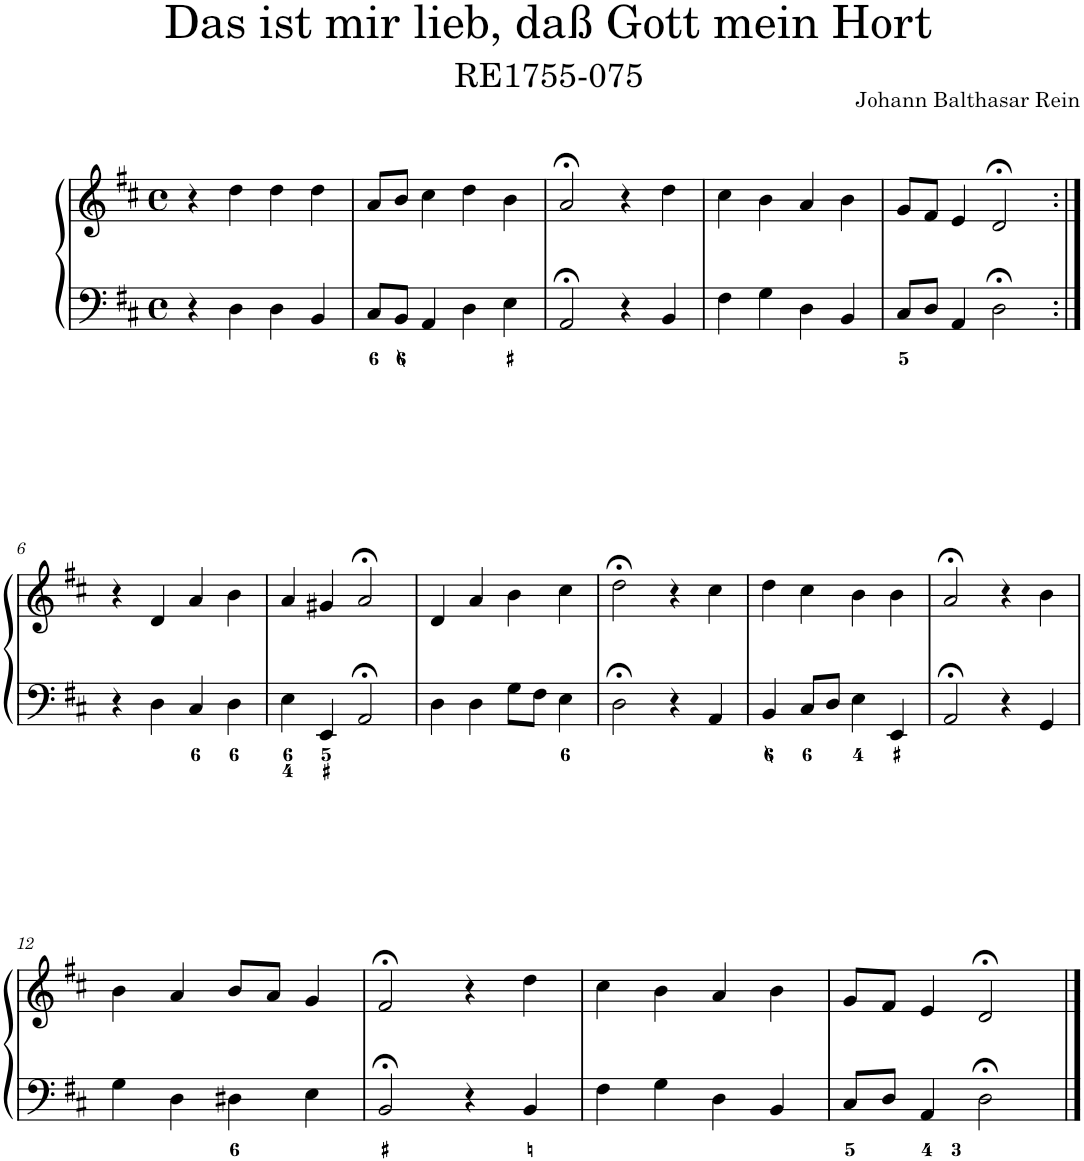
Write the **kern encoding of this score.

**kern	**kern
*part1	*part1
*staff2	*staff1
*I"Piano	*
*I'Pno.	*
*clefF4	*clefG2
*k[f#c#]	*k[f#c#]
*M4/4	*M4/4
*met(c)	*met(c)
=1	=1
4r	4r
4D\	4dd\
4D\	4dd\
4BB/	4dd\
=2	=2
8C#/L	8a/L
8BB/J	8b/J
4AA/	4cc#\
4D\	4dd\
4E\	4b\
=3	=3
2AA;</	2a;</
4r	4r
4BB/	4dd\
=4	=4
4F#\	4cc#\
4G\	4b\
4D\	4a/
4BB/	4b\
=5	=5
8C#/L	8g/L
8D/J	8f#/J
4AA/	4e/
2D;<\	2d;</
!!LO:LB:g=z
=6:|!	=6:|!
4r	4r
4D\	4d/
4C#/	4a/
4D\	4b\
=7	=7
4E\	4a/
4EE/	4g#X/
2AA;</	2a;</
=8	=8
4D\	4d/
4D\	4a/
8G\L	4b\
8F#\J	.
4E\	4cc#\
=9	=9
2D;<\	2dd;<\
4r	4r
4AA/	4cc#\
=10	=10
4BB/	4dd\
8C#/L	4cc#\
8D/J	.
4E\	4b\
4EE/	4b\
=11	=11
2AA;</	2a;</
4r	4r
4GG/	4b\
!!LO:LB:g=z
=12	=12
4G\	4b\
4D\	4a/
4D#X\	8b/L
.	8a/J
4E\	4g/
=13	=13
2BB;</	2f#;</
4r	4r
4BB/	4dd\
=14	=14
4F#\	4cc#\
4G\	4b\
4D\	4a/
4BB/	4b\
=15	=15
8C#/L	8g/L
8D/J	8f#/J
4AA/	4e/
2D;<\	2d;</
==	==
*-	*-
